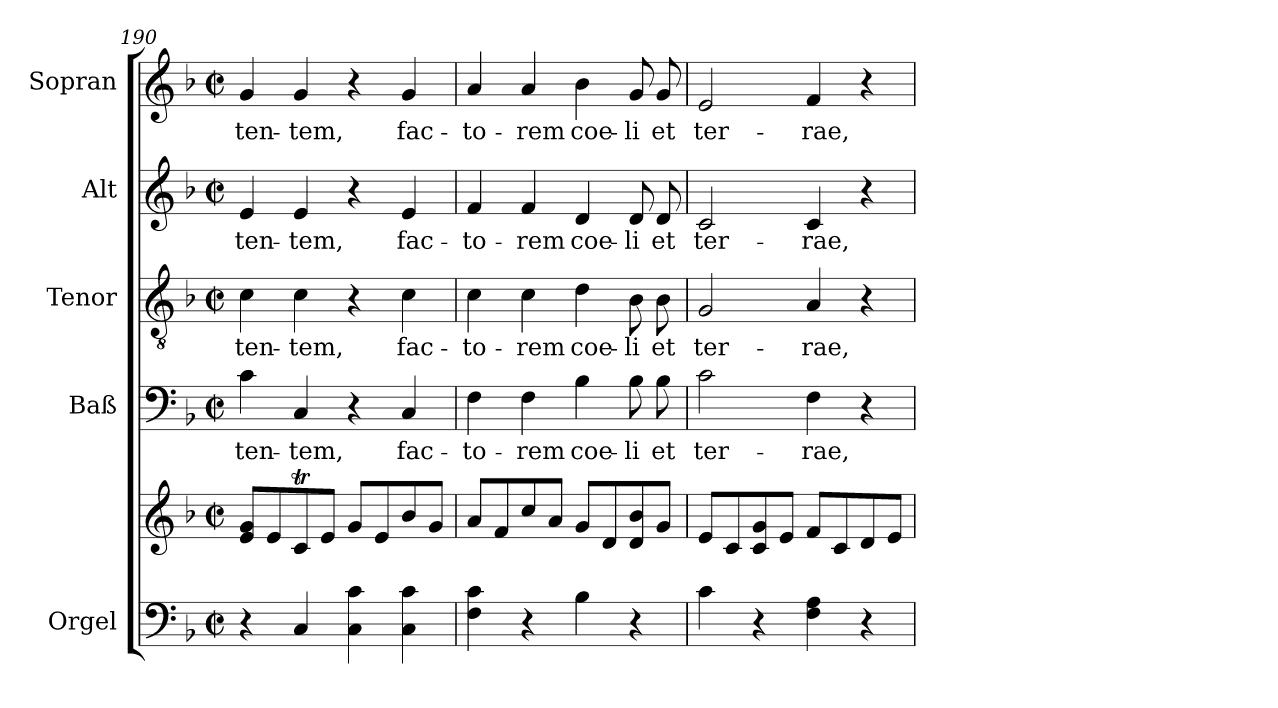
**kern	**kern	**kern	**text	**kern	**text	**kern	**text	**kern	**text
*part5	*part5	*part4	*part4	*part3	*part3	*part2	*part2	*part1	*part1
*staff6	*staff5	*staff4	*staff4	*staff3	*staff3	*staff2	*staff2	*staff1	*staff1
*I"Orgel	*	*I"Baß	*	*I"Tenor	*	*I"Alt	*	*I"Sopran	*
*clefF4	*clefG2	*clefF4	*	*clefGv2	*	*clefG2	*	*clefG2	*
*k[b-]	*k[b-]	*k[b-]	*	*k[b-]	*	*k[b-]	*	*k[b-]	*
*F:	*F:	*F:	*	*F:	*	*F:	*	*F:	*
*M2/2	*M2/2	*M2/2	*	*M2/2	*	*M2/2	*	*M2/2	*
*met(c|)	*met(c|)	*met(c|)	*	*met(c|)	*	*met(c|)	*	*met(c|)	*
=190	=190	=190	=190	=190	=190	=190	=190	=190	=190
!	!	!	!LO:LY:b	!	!LO:LY:b	!	!LO:LY:b	!	!LO:LY:b
4r	8e/ 8g/L	4c\	-ten-	4c\	-ten-	4e/	-ten-	4g/	-ten-
.	8e/	.	.	.	.	.	.	.	.
!	!	!	!LO:LY:b	!	!LO:LY:b	!	!LO:LY:b	!	!LO:LY:b
4C/	8cT/	4C/	-tem,	4c\	-tem,	4e/	-tem,	4g/	-tem,
.	8e/J	.	.	.	.	.	.	.	.
4C\ 4c\	8g/L	4r	.	4r	.	4r	.	4r	.
.	8e/	.	.	.	.	.	.	.	.
!	!	!	!LO:LY:b	!	!LO:LY:b	!	!LO:LY:b	!	!LO:LY:b
4C\ 4c\	8b-/	4C/	fac-	4c\	fac-	4e/	fac-	4g/	fac-
.	8g/J	.	.	.	.	.	.	.	.
!!LO:LB:g=z
=191	=191	=191	=191	=191	=191	=191	=191	=191	=191
!	!	!	!LO:LY:b	!	!LO:LY:b	!	!LO:LY:b	!	!LO:LY:b
4F\ 4c\	8a/L	4F\	-to-	4c\	-to-	4f/	-to-	4a/	-to-
.	8f/	.	.	.	.	.	.	.	.
!	!	!	!LO:LY:b	!	!LO:LY:b	!	!LO:LY:b	!	!LO:LY:b
4r	8cc/	4F\	-rem	4c\	-rem	4f/	-rem	4a/	-rem
.	8a/J	.	.	.	.	.	.	.	.
!	!	!	!LO:LY:b	!	!LO:LY:b	!	!LO:LY:b	!	!LO:LY:b
4B-\	8g/L	4B-\	coe-	4d\	coe-	4d/	coe-	4b-\	coe-
.	8d/	.	.	.	.	.	.	.	.
!	!	!	!LO:LY:b	!	!LO:LY:b	!	!LO:LY:b	!	!LO:LY:b
4r	8d/ 8b-/	8B-\	-li	8B-\	-li	8d/	-li	8g/	-li
!	!	!	!LO:LY:b	!	!LO:LY:b	!	!LO:LY:b	!	!LO:LY:b
.	8g/J	8B-\	et	8B-\	et	8d/	et	8g/	et
=192	=192	=192	=192	=192	=192	=192	=192	=192	=192
!	!	!	!LO:LY:b	!	!LO:LY:b	!	!LO:LY:b	!	!LO:LY:b
4c\	8e/L	2c\	ter-	2G/	ter-	2c/	ter-	2e/	ter-
.	8c/	.	.	.	.	.	.	.	.
4r	8c/ 8g/	.	.	.	.	.	.	.	.
.	8e/J	.	.	.	.	.	.	.	.
!	!	!	!LO:LY:b	!	!LO:LY:b	!	!LO:LY:b	!	!LO:LY:b
4F\ 4A\	8f/L	4F\	-rae,	4A/	-rae,	4c/	-rae,	4f/	-rae,
.	8c/	.	.	.	.	.	.	.	.
4r	8d/	4r	.	4r	.	4r	.	4r	.
.	8e/J	.	.	.	.	.	.	.	.
=	=	=	=	=	=	=	=	=	=
*-	*-	*-	*-	*-	*-	*-	*-	*-	*-
